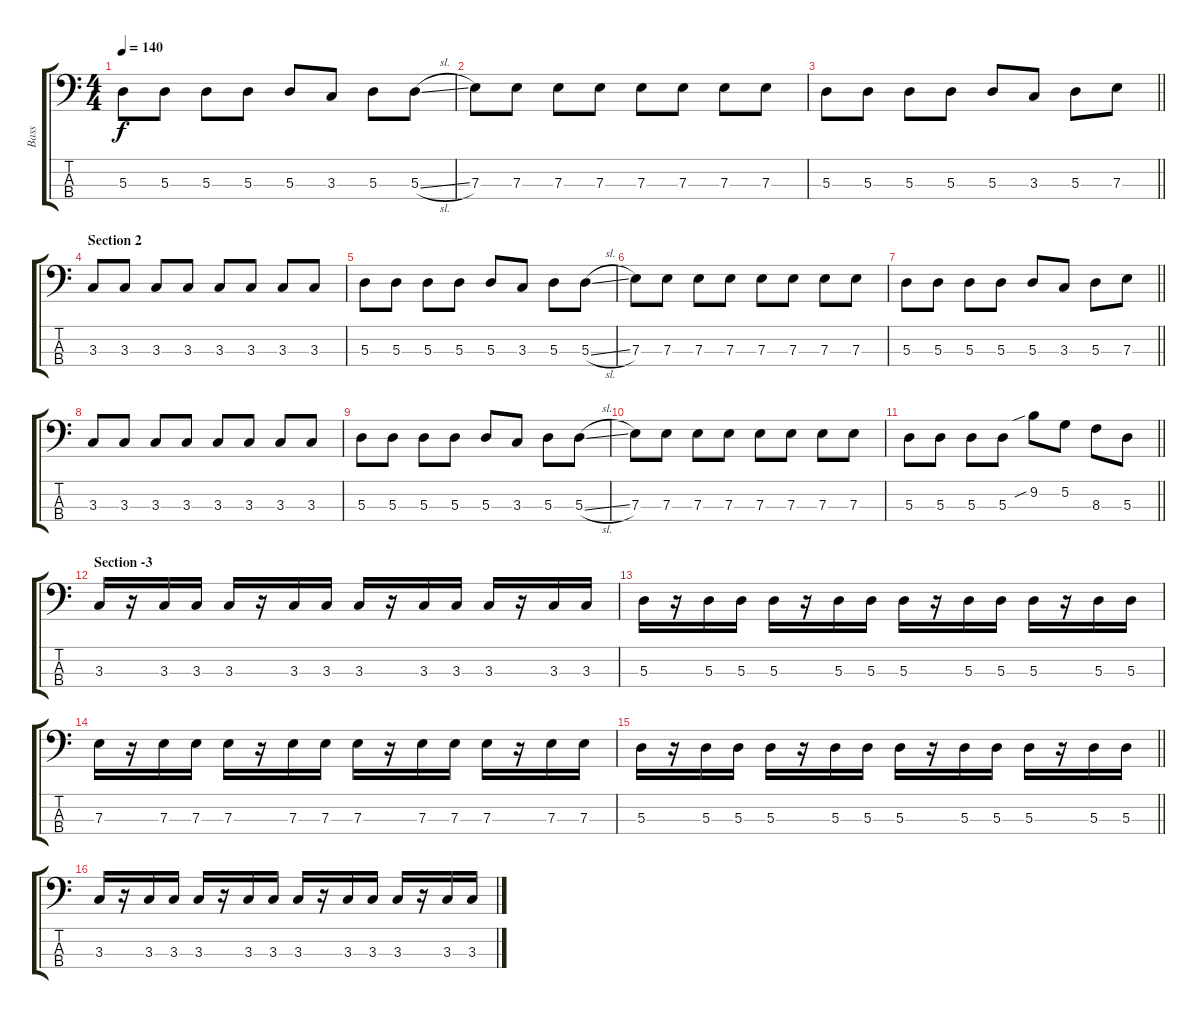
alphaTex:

\track ("Bass" "Bass") {instrument electricbassfinger}
\staff {score tabs}
\tuning (G2 D2 A1 E1) {hide}
\ts (4 4)
\tempo 140
\clef f4
\ks c
5.3.8{dy f} 5.3.8 5.3.8 5.3.8 5.3.8 3.3.8 5.3.8 5.3{sl}.8 |
7.3.8 7.3.8 7.3.8 7.3.8 7.3.8 7.3.8 7.3.8 7.3.8 |
\barLineRight lightlight
5.3.8 5.3.8 5.3.8 5.3.8 5.3.8 3.3.8 5.3.8 7.3.8 |
\section ("" "Section 2")
3.3.8 3.3.8 3.3.8 3.3.8 3.3.8 3.3.8 3.3.8 3.3.8 |
5.3.8 5.3.8 5.3.8 5.3.8 5.3.8 3.3.8 5.3.8 5.3{sl}.8 |
7.3.8 7.3.8 7.3.8 7.3.8 7.3.8 7.3.8 7.3.8 7.3.8 |
\barLineRight lightlight
5.3.8 5.3.8 5.3.8 5.3.8 5.3.8 3.3.8 5.3.8 7.3.8 |
3.3.8 3.3.8 3.3.8 3.3.8 3.3.8 3.3.8 3.3.8 3.3.8 |
5.3.8 5.3.8 5.3.8 5.3.8 5.3.8 3.3.8 5.3.8 5.3{sl}.8 |
7.3.8 7.3.8 7.3.8 7.3.8 7.3.8 7.3.8 7.3.8 7.3.8 |
\barLineRight lightlight
5.3.8 5.3.8 5.3.8 5.3.8 9.2{sib}.8 5.2.8 8.3.8 5.3.8 |
\section ("" "Section -3")
3.3.16 r.16 3.3.16 3.3.16 3.3.16 r.16 3.3.16 3.3.16 3.3.16 r.16 3.3.16 3.3.16 3.3.16 r.16 3.3.16 3.3.16 |
5.3.16 r.16 5.3.16 5.3.16 5.3.16 r.16 5.3.16 5.3.16 5.3.16 r.16 5.3.16 5.3.16 5.3.16 r.16 5.3.16 5.3.16 |
7.3.16 r.16 7.3.16 7.3.16 7.3.16 r.16 7.3.16 7.3.16 7.3.16 r.16 7.3.16 7.3.16 7.3.16 r.16 7.3.16 7.3.16 |
\barLineRight lightlight
5.3.16 r.16 5.3.16 5.3.16 5.3.16 r.16 5.3.16 5.3.16 5.3.16 r.16 5.3.16 5.3.16 5.3.16 r.16 5.3.16 5.3.16 |
3.3.16 r.16 3.3.16 3.3.16 3.3.16 r.16 3.3.16 3.3.16 3.3.16 r.16 3.3.16 3.3.16 3.3.16 r.16 3.3.16 3.3.16
